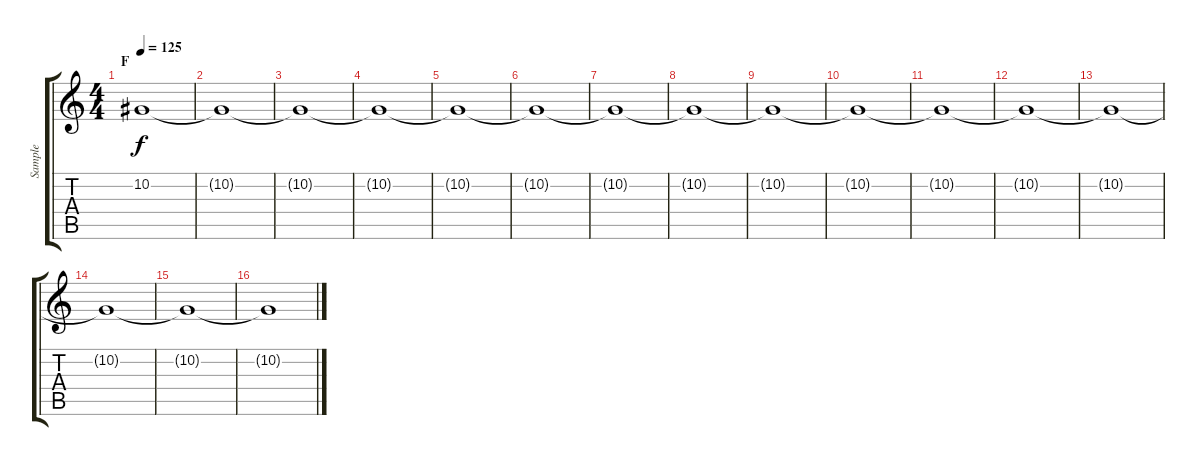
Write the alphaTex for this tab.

\track ("Sample" "Sample") {instrument stringensemble1}
\staff {score tabs}
\tuning (Eb4 Bb3 Gb3 Db3 Ab2 Eb2) {hide}
\ts (4 4)
\section ("" "F")
\tempo 125
\clef g2
\ks c
10.2{t}.1{dy f} |
10.2{t}.1 |
10.2{t}.1 |
10.2{t}.1 |
10.2{t}.1 |
10.2{t}.1 |
10.2{t}.1 |
10.2{t}.1 |
10.2{t}.1 |
10.2{t}.1 |
10.2{t}.1 |
10.2{t}.1 |
10.2{t}.1 |
10.2{t}.1 |
10.2{t}.1 |
10.2{t}.1
